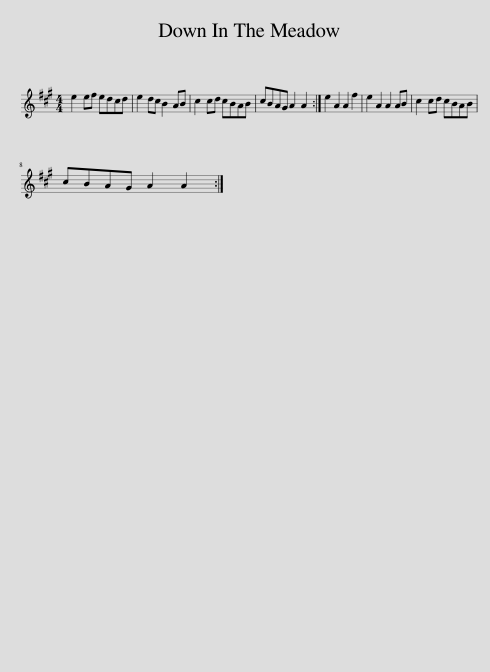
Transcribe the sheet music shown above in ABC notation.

X:1
L:1/8
M:4/4
I:linebreak $
K:A
V:1 treble
V:1
 e2 ef edcd | e2 dc B2 AB | c2 cd cBAB | cBAG A2 A2 :| e2 A2 A2 f2 | %5
 e2 A2 A2 AB | c2 cd cBAB |$ cBAG A2 A2 :| %8
